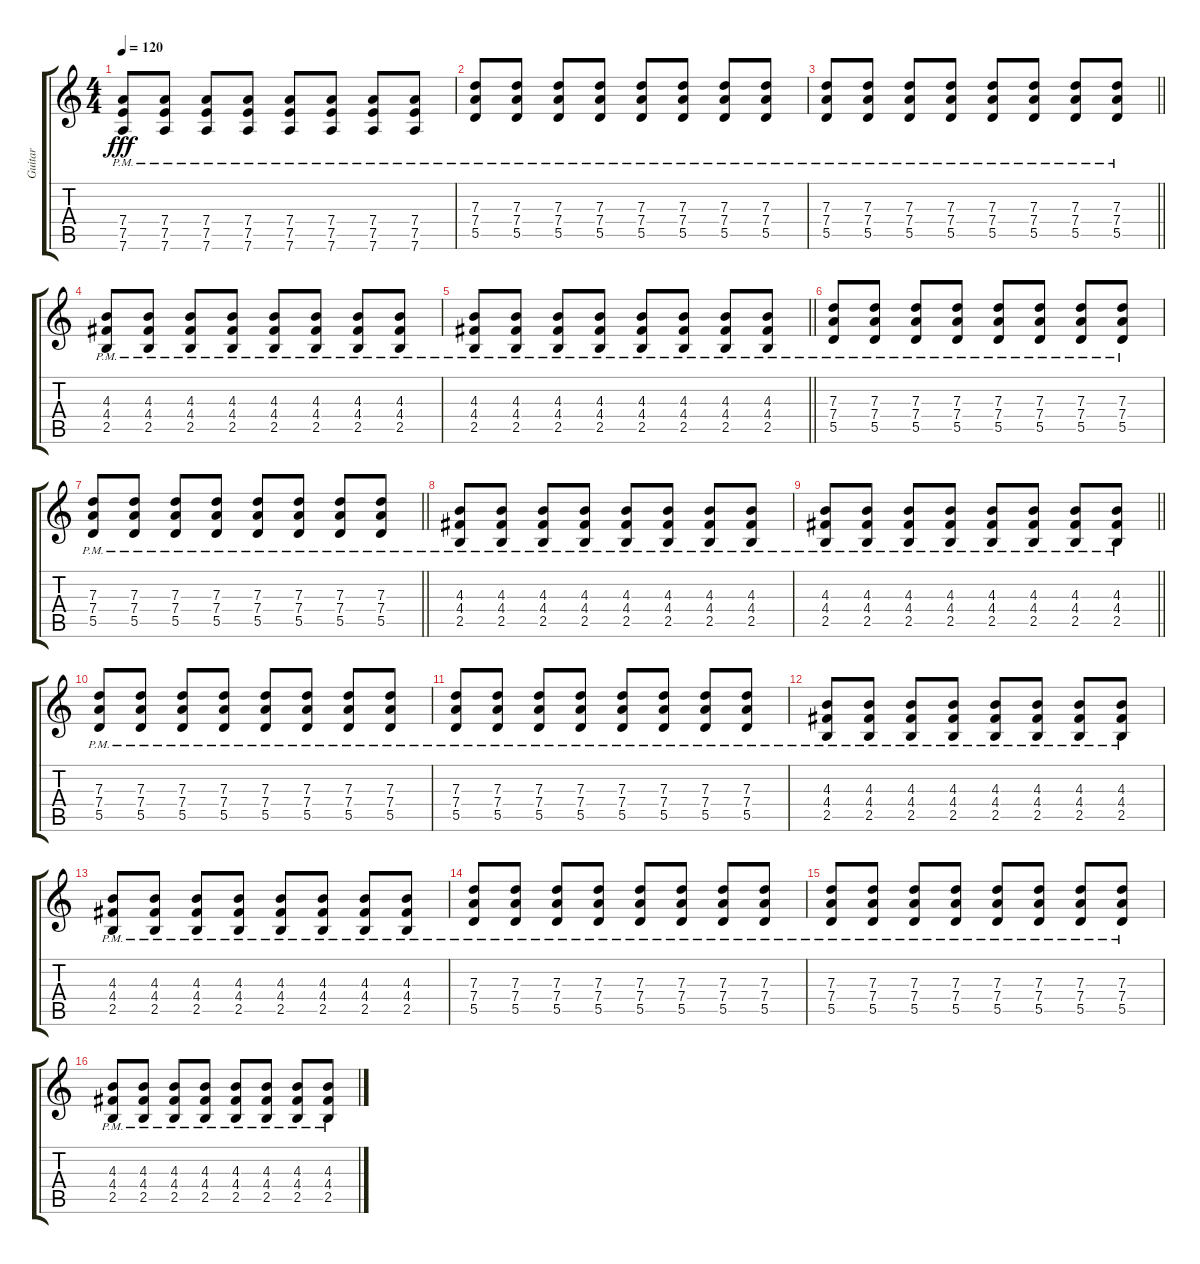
\track ("Guitar" "Guitar") {instrument distortionguitar}
\staff {score tabs}
\tuning (E4 B3 G3 D3 A2 D2) {hide}
\ts (4 4)
\tempo 120
\clef g2
\ks c
(7.4{pm} 7.5{pm} 7.6{pm}).8{dy fff} (7.4{pm} 7.5{pm} 7.6{pm}).8 (7.4{pm} 7.5{pm} 7.6{pm}).8 (7.4{pm} 7.5{pm} 7.6{pm}).8 (7.4{pm} 7.5{pm} 7.6{pm}).8 (7.4{pm} 7.5{pm} 7.6{pm}).8 (7.4{pm} 7.5{pm} 7.6{pm}).8 (7.4{pm} 7.5{pm} 7.6{pm}).8 |
(7.3{pm} 7.4{pm} 5.5{pm}).8 (7.3{pm} 7.4{pm} 5.5{pm}).8 (7.3{pm} 7.4{pm} 5.5{pm}).8 (7.3{pm} 7.4{pm} 5.5{pm}).8 (7.3{pm} 7.4{pm} 5.5{pm}).8 (7.3{pm} 7.4{pm} 5.5{pm}).8 (7.3{pm} 7.4{pm} 5.5{pm}).8 (7.3{pm} 7.4{pm} 5.5{pm}).8 |
\barLineRight lightlight
(7.3{pm} 7.4{pm} 5.5{pm}).8 (7.3{pm} 7.4{pm} 5.5{pm}).8 (7.3{pm} 7.4{pm} 5.5{pm}).8 (7.3{pm} 7.4{pm} 5.5{pm}).8 (7.3{pm} 7.4{pm} 5.5{pm}).8 (7.3{pm} 7.4{pm} 5.5{pm}).8 (7.3{pm} 7.4{pm} 5.5{pm}).8 (7.3{pm} 7.4{pm} 5.5{pm}).8 |
(4.3{pm} 4.4{pm} 2.5{pm}).8 (4.3{pm} 4.4{pm} 2.5{pm}).8 (4.3{pm} 4.4{pm} 2.5{pm}).8 (4.3{pm} 4.4{pm} 2.5{pm}).8 (4.3{pm} 4.4{pm} 2.5{pm}).8 (4.3{pm} 4.4{pm} 2.5{pm}).8 (4.3{pm} 4.4{pm} 2.5{pm}).8 (4.3{pm} 4.4{pm} 2.5{pm}).8 |
\barLineRight lightlight
(4.3{pm} 4.4{pm} 2.5{pm}).8 (4.3{pm} 4.4{pm} 2.5{pm}).8 (4.3{pm} 4.4{pm} 2.5{pm}).8 (4.3{pm} 4.4{pm} 2.5{pm}).8 (4.3{pm} 4.4{pm} 2.5{pm}).8 (4.3{pm} 4.4{pm} 2.5{pm}).8 (4.3{pm} 4.4{pm} 2.5{pm}).8 (4.3{pm} 4.4{pm} 2.5{pm}).8 |
(7.3{pm} 7.4{pm} 5.5{pm}).8 (7.3{pm} 7.4{pm} 5.5{pm}).8 (7.3{pm} 7.4{pm} 5.5{pm}).8 (7.3{pm} 7.4{pm} 5.5{pm}).8 (7.3{pm} 7.4{pm} 5.5{pm}).8 (7.3{pm} 7.4{pm} 5.5{pm}).8 (7.3{pm} 7.4{pm} 5.5{pm}).8 (7.3{pm} 7.4{pm} 5.5{pm}).8 |
\barLineRight lightlight
(7.3{pm} 7.4{pm} 5.5{pm}).8 (7.3{pm} 7.4{pm} 5.5{pm}).8 (7.3{pm} 7.4{pm} 5.5{pm}).8 (7.3{pm} 7.4{pm} 5.5{pm}).8 (7.3{pm} 7.4{pm} 5.5{pm}).8 (7.3{pm} 7.4{pm} 5.5{pm}).8 (7.3{pm} 7.4{pm} 5.5{pm}).8 (7.3{pm} 7.4{pm} 5.5{pm}).8 |
(4.3{pm} 4.4{pm} 2.5{pm}).8 (4.3{pm} 4.4{pm} 2.5{pm}).8 (4.3{pm} 4.4{pm} 2.5{pm}).8 (4.3{pm} 4.4{pm} 2.5{pm}).8 (4.3{pm} 4.4{pm} 2.5{pm}).8 (4.3{pm} 4.4{pm} 2.5{pm}).8 (4.3{pm} 4.4{pm} 2.5{pm}).8 (4.3{pm} 4.4{pm} 2.5{pm}).8 |
\barLineRight lightlight
(4.3{pm} 4.4{pm} 2.5{pm}).8 (4.3{pm} 4.4{pm} 2.5{pm}).8 (4.3{pm} 4.4{pm} 2.5{pm}).8 (4.3{pm} 4.4{pm} 2.5{pm}).8 (4.3{pm} 4.4{pm} 2.5{pm}).8 (4.3{pm} 4.4{pm} 2.5{pm}).8 (4.3{pm} 4.4{pm} 2.5{pm}).8 (4.3{pm} 4.4{pm} 2.5{pm}).8 |
(7.3{pm} 7.4{pm} 5.5{pm}).8 (7.3{pm} 7.4{pm} 5.5{pm}).8 (7.3{pm} 7.4{pm} 5.5{pm}).8 (7.3{pm} 7.4{pm} 5.5{pm}).8 (7.3{pm} 7.4{pm} 5.5{pm}).8 (7.3{pm} 7.4{pm} 5.5{pm}).8 (7.3{pm} 7.4{pm} 5.5{pm}).8 (7.3{pm} 7.4{pm} 5.5{pm}).8 |
(7.3{pm} 7.4{pm} 5.5{pm}).8 (7.3{pm} 7.4{pm} 5.5{pm}).8 (7.3{pm} 7.4{pm} 5.5{pm}).8 (7.3{pm} 7.4{pm} 5.5{pm}).8 (7.3{pm} 7.4{pm} 5.5{pm}).8 (7.3{pm} 7.4{pm} 5.5{pm}).8 (7.3{pm} 7.4{pm} 5.5{pm}).8 (7.3{pm} 7.4{pm} 5.5{pm}).8 |
(4.3{pm} 4.4{pm} 2.5{pm}).8 (4.3{pm} 4.4{pm} 2.5{pm}).8 (4.3{pm} 4.4{pm} 2.5{pm}).8 (4.3{pm} 4.4{pm} 2.5{pm}).8 (4.3{pm} 4.4{pm} 2.5{pm}).8 (4.3{pm} 4.4{pm} 2.5{pm}).8 (4.3{pm} 4.4{pm} 2.5{pm}).8 (4.3{pm} 4.4{pm} 2.5{pm}).8 |
(4.3{pm} 4.4{pm} 2.5{pm}).8 (4.3{pm} 4.4{pm} 2.5{pm}).8 (4.3{pm} 4.4{pm} 2.5{pm}).8 (4.3{pm} 4.4{pm} 2.5{pm}).8 (4.3{pm} 4.4{pm} 2.5{pm}).8 (4.3{pm} 4.4{pm} 2.5{pm}).8 (4.3{pm} 4.4{pm} 2.5{pm}).8 (4.3{pm} 4.4{pm} 2.5{pm}).8 |
(7.3{pm} 7.4{pm} 5.5{pm}).8 (7.3{pm} 7.4{pm} 5.5{pm}).8 (7.3{pm} 7.4{pm} 5.5{pm}).8 (7.3{pm} 7.4{pm} 5.5{pm}).8 (7.3{pm} 7.4{pm} 5.5{pm}).8 (7.3{pm} 7.4{pm} 5.5{pm}).8 (7.3{pm} 7.4{pm} 5.5{pm}).8 (7.3{pm} 7.4{pm} 5.5{pm}).8 |
(7.3{pm} 7.4{pm} 5.5{pm}).8 (7.3{pm} 7.4{pm} 5.5{pm}).8 (7.3{pm} 7.4{pm} 5.5{pm}).8 (7.3{pm} 7.4{pm} 5.5{pm}).8 (7.3{pm} 7.4{pm} 5.5{pm}).8 (7.3{pm} 7.4{pm} 5.5{pm}).8 (7.3{pm} 7.4{pm} 5.5{pm}).8 (7.3{pm} 7.4{pm} 5.5{pm}).8 |
(4.3{pm} 4.4{pm} 2.5{pm}).8 (4.3{pm} 4.4{pm} 2.5{pm}).8 (4.3{pm} 4.4{pm} 2.5{pm}).8 (4.3{pm} 4.4{pm} 2.5{pm}).8 (4.3{pm} 4.4{pm} 2.5{pm}).8 (4.3{pm} 4.4{pm} 2.5{pm}).8 (4.3{pm} 4.4{pm} 2.5{pm}).8 (4.3{pm} 4.4{pm} 2.5{pm}).8
